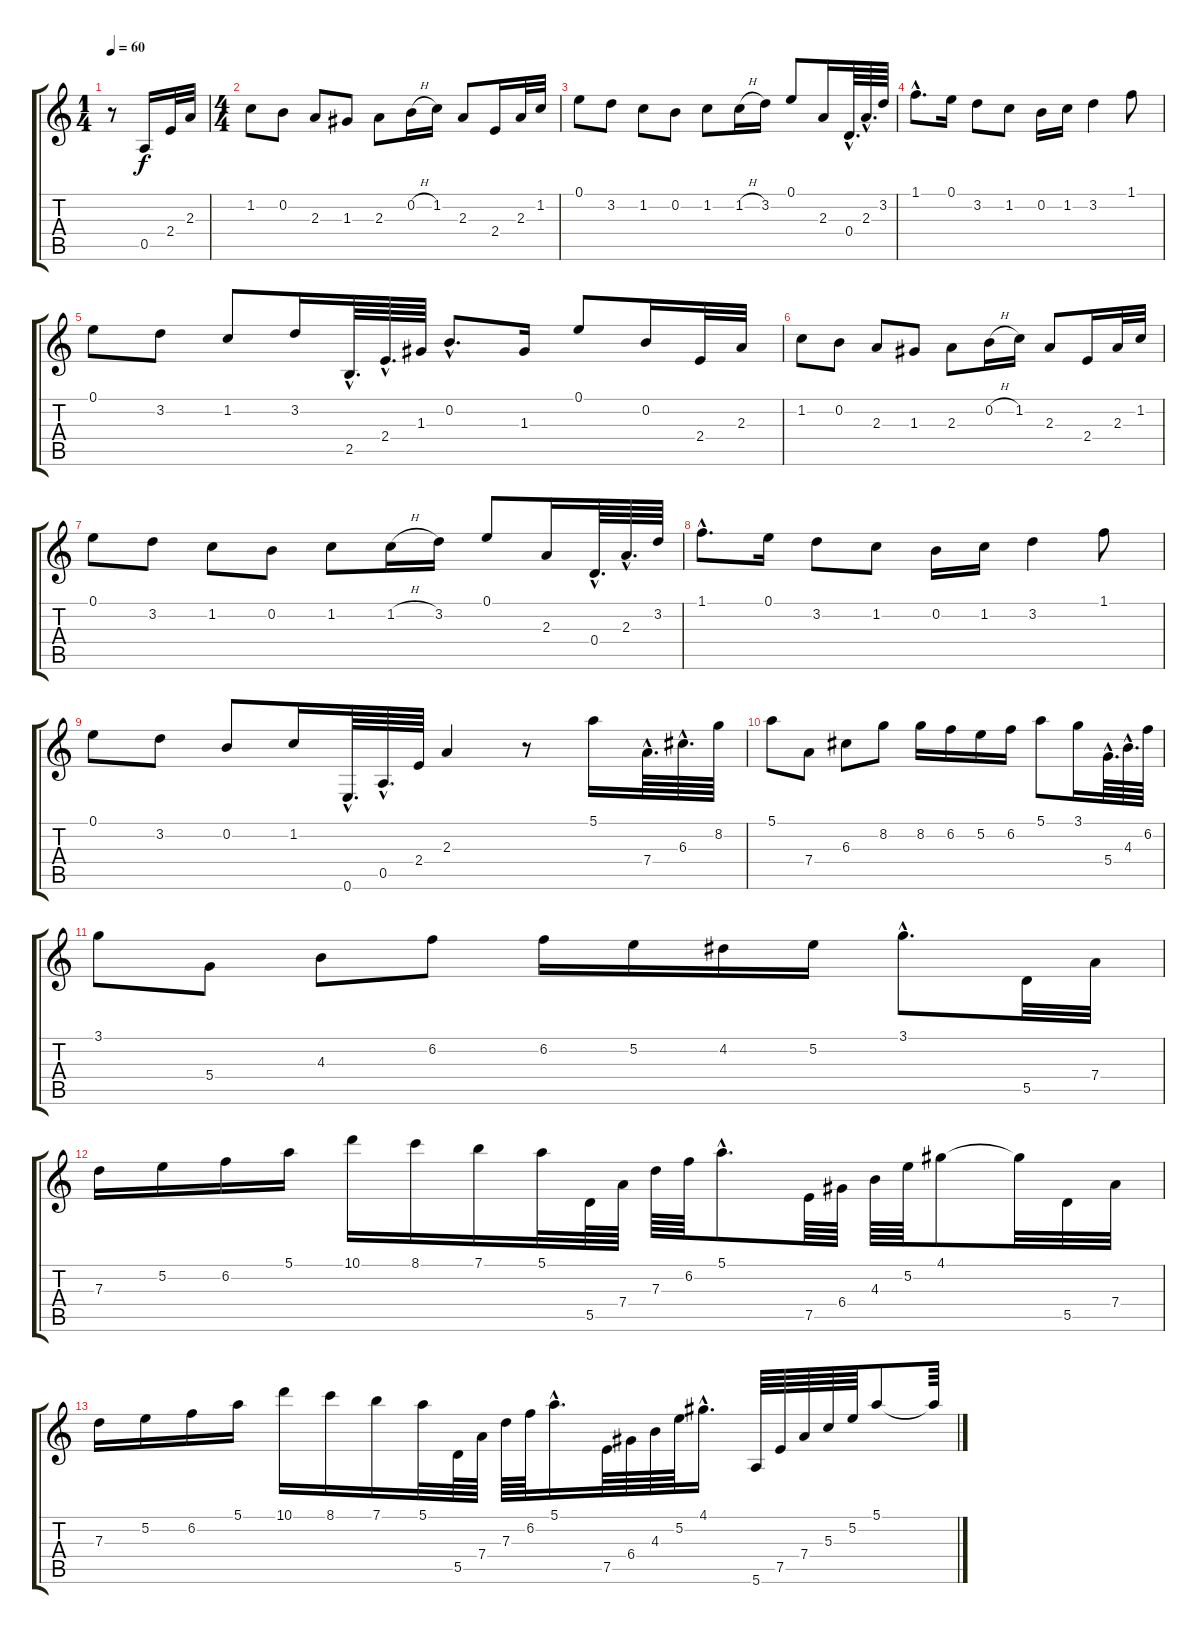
\track "" {instrument acousticguitarsteel}
\staff {score tabs}
\tuning (E4 B3 G3 D3 A2 E2) {hide}
\ts (1 4)
\tempo 60
\clef g2
\ks c
r.8{dy f instrument acousticguitarsteel} 0.5.16 2.4.32 2.3.32 |
\ts (4 4)
1.2.8 0.2.8 2.3.8 1.3.8 2.3.8 0.2{h}.16 1.2.16 2.3.8 2.4.16 2.3.32 1.2.32 |
0.1.8 3.2.8 1.2.8 0.2.8 1.2.8 1.2{h}.16 3.2.16 0.1.8 2.3.16 0.4{hac}.64{d} 2.3{hac}.64{d} 3.2.64 |
1.1{hac}.8{d} 0.1.16 3.2.8 1.2.8 0.2.16 1.2.16 3.2.4 1.1.8 |
0.1.8 3.2.8 1.2.8 3.2.16 2.5{hac}.64{d} 2.4{hac}.64{d} 1.3.64 0.2{hac}.8{d} 1.3.16 0.1.8 0.2.16 2.4.32 2.3.32 |
1.2.8 0.2.8 2.3.8 1.3.8 2.3.8 0.2{h}.16 1.2.16 2.3.8 2.4.16 2.3.32 1.2.32 |
0.1.8 3.2.8 1.2.8 0.2.8 1.2.8 1.2{h}.16 3.2.16 0.1.8 2.3.16 0.4{hac}.64{d} 2.3{hac}.64{d} 3.2.64 |
1.1{hac}.8{d} 0.1.16 3.2.8 1.2.8 0.2.16 1.2.16 3.2.4 1.1.8 |
0.1.8 3.2.8 0.2.8 1.2.16 0.6{hac}.64{d} 0.5{hac}.64{d} 2.4.64 2.3.4 r.8 5.1.16 7.4{hac}.64{d} 6.3{hac}.64{d} 8.2.64 |
5.1.8 7.4.8 6.3.8 8.2.8 8.2.16 6.2.16 5.2.16 6.2.16 5.1.8 3.1.16 5.4{hac}.64{d} 4.3{hac}.64{d} 6.2.64 |
3.1.8 5.4.8 4.3.8 6.2.8 6.2.16 5.2.16 4.2.16 5.2.16 3.1{hac}.8{d} 5.5.32 7.4.32 |
7.3.16 5.2.16 6.2.16 5.1.16 10.1.16 8.1.16 7.1.16 5.1.32 5.5.64 7.4.64 7.3.64 6.2.64 5.1{hac}.8{d} 7.5.64 6.4.64 4.3.64 5.2.64 4.1.8 4.1{t}.32 5.5.32 7.4.32 |
7.3.16 5.2.16 6.2.16 5.1.16 10.1.16 8.1.16 7.1.16 5.1.32 5.5.64 7.4.64 7.3.64 6.2.64 5.1{hac}.16{d} 7.5.64 6.4.64 4.3.64 5.2.64 4.1{hac}.16{d} 5.6.64 7.5.64 7.4.64 5.3.64 5.2.64 5.1.8 5.1{t}.64
